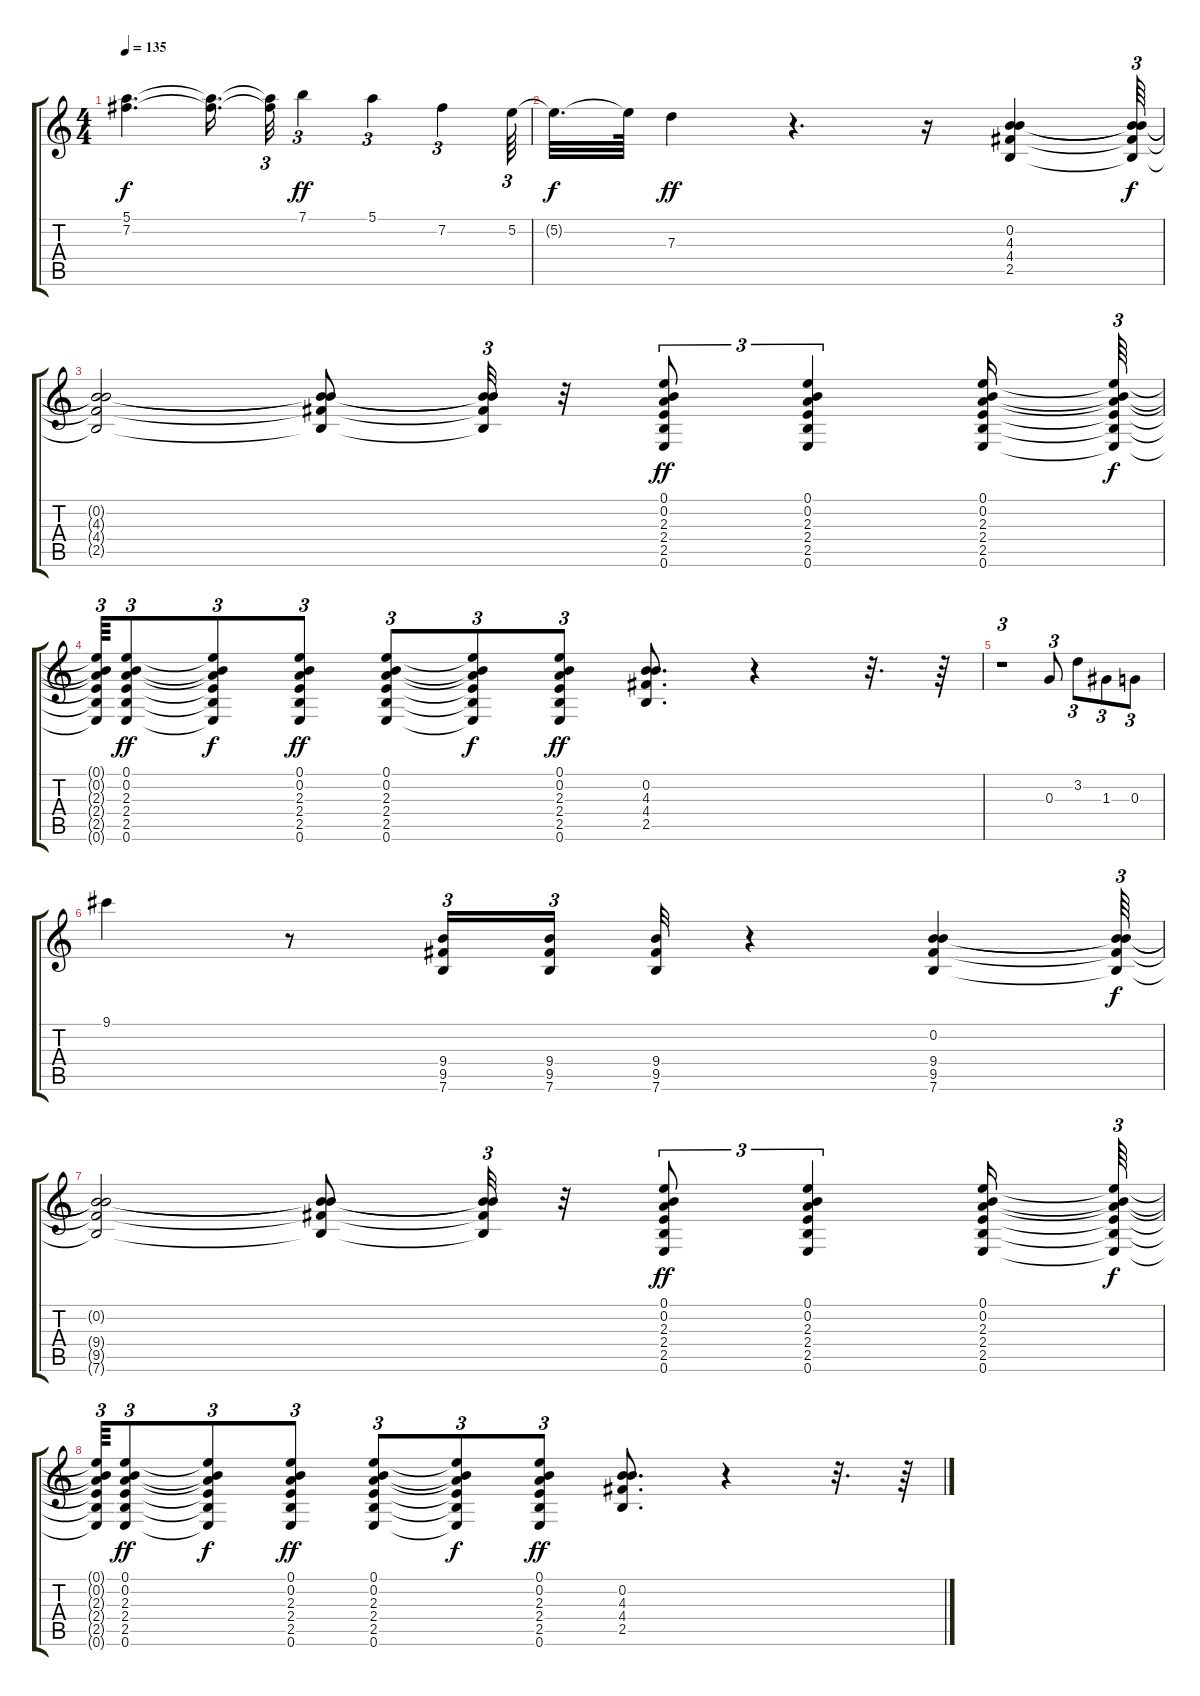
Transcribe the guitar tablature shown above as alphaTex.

\track "" {instrument distortionguitar}
\staff {score tabs}
\tuning (E4 B3 G3 D3 A2 E2) {hide}
\ts (4 4)
\tempo 135
\clef g2
\ks c
(5.1{t} 7.2{t}).4{d dy f} (5.1{t} 7.2{t}).16{d} (5.1{t} 7.2{t}).32{tu (3 2)} 7.1.4{tu (3 2) dy ff} 5.1.4{tu (3 2)} 7.2.4{tu (3 2)} 5.2.64{tu (3 2)} |
5.2{t}.32{d dy f} 5.2{t}.64 7.3.4{dy ff} r.4{d} r.16 (0.2 4.3 4.4 2.5).4 (0.2{t} 4.3{t} 4.4{t} 2.5{t}).64{tu (3 2) dy f} |
(0.2{t} 4.3{t} 4.4{t} 2.5{t}).2 (0.2{t} 4.3{t} 4.4{t} 2.5{t}).8 (0.2{t} 4.3{t} 4.4{t} 2.5{t}).32{tu (3 2)} r.32 (0.1 0.2 2.3 2.4 2.5 0.6).8{tu (3 2) dy ff} (0.1 0.2 2.3 2.4 2.5 0.6).4{tu (3 2)} (0.1 0.2 2.3 2.4 2.5 0.6).16 (0.1{t} 0.2{t} 2.3{t} 2.4{t} 2.5{t} 0.6{t}).64{tu (3 2) dy f} |
(0.1{t} 0.2{t} 2.3{t} 2.4{t} 2.5{t} 0.6{t}).64{tu (3 2)} (0.1 0.2 2.3 2.4 2.5 0.6).8{tu (3 2) dy ff} (0.1{t} 0.2{t} 2.3{t} 2.4{t} 2.5{t} 0.6{t}).8{tu (3 2) dy f} (0.1 0.2 2.3 2.4 2.5 0.6).8{tu (3 2) dy ff} (0.1 0.2 2.3 2.4 2.5 0.6).8{tu (3 2)} (0.1{t} 0.2{t} 2.3{t} 2.4{t} 2.5{t} 0.6{t}).8{tu (3 2) dy f} (0.1 0.2 2.3 2.4 2.5 0.6).8{tu (3 2) dy ff} (0.2 4.3 4.4 2.5).8{d} r.4 r.32{d} r.64 |
r.1{tu (3 2)} 0.3.8{tu (3 2)} 3.2.8{tu (3 2)} 1.3.8{tu (3 2)} 0.3.8{tu (3 2)} |
9.1.4 r.8 (9.4 9.5 7.6).16{tu (3 2)} (9.4 9.5 7.6).16{tu (3 2) beam splitsecondary} (9.4 9.5 7.6).32 r.4 (0.2 9.4 9.5 7.6).4 (0.2{t} 9.4{t} 9.5{t} 7.6{t}).64{tu (3 2) dy f} |
(0.2{t} 9.4{t} 9.5{t} 7.6{t}).2 (0.2{t} 9.4{t} 9.5{t} 7.6{t}).8 (0.2{t} 9.4{t} 9.5{t} 7.6{t}).32{tu (3 2)} r.32 (0.1 0.2 2.3 2.4 2.5 0.6).8{tu (3 2) dy ff} (0.1 0.2 2.3 2.4 2.5 0.6).4{tu (3 2)} (0.1 0.2 2.3 2.4 2.5 0.6).16 (0.1{t} 0.2{t} 2.3{t} 2.4{t} 2.5{t} 0.6{t}).64{tu (3 2) dy f} |
(0.1{t} 0.2{t} 2.3{t} 2.4{t} 2.5{t} 0.6{t}).64{tu (3 2)} (0.1 0.2 2.3 2.4 2.5 0.6).8{tu (3 2) dy ff} (0.1{t} 0.2{t} 2.3{t} 2.4{t} 2.5{t} 0.6{t}).8{tu (3 2) dy f} (0.1 0.2 2.3 2.4 2.5 0.6).8{tu (3 2) dy ff} (0.1 0.2 2.3 2.4 2.5 0.6).8{tu (3 2)} (0.1{t} 0.2{t} 2.3{t} 2.4{t} 2.5{t} 0.6{t}).8{tu (3 2) dy f} (0.1 0.2 2.3 2.4 2.5 0.6).8{tu (3 2) dy ff} (0.2 4.3 4.4 2.5).8{d} r.4 r.32{d} r.64
